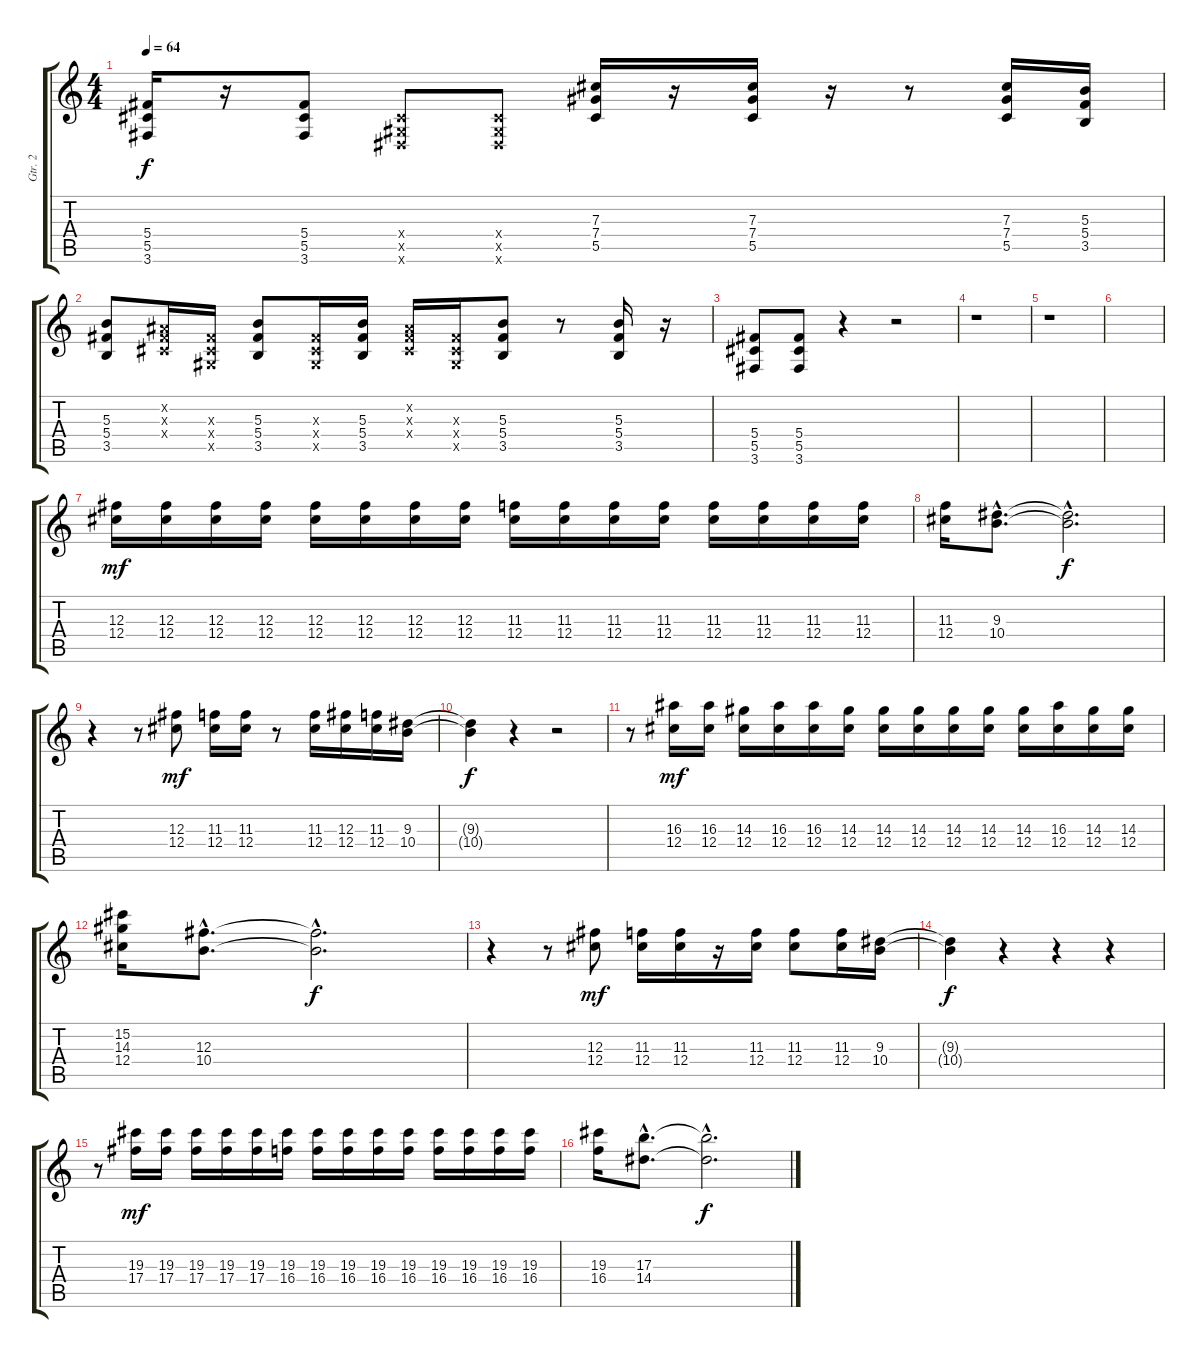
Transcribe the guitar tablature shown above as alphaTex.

\track ("Gtr. 2" "Gtr. 2") {instrument distortionguitar}
\staff {score tabs}
\tuning (Eb4 Bb3 Gb3 Db3 Ab2 Eb2) {hide}
\ts (4 4)
\tempo 64
\clef g2
\ks c
(5.4 5.5 3.6).16{dy f} r.16 (5.4 5.5 3.6).8 (0.4{x} 0.5{x} 0.6{x}).8 (0.4{x} 0.5{x} 0.6{x}).8 (7.3 7.4 5.5).16 r.16 (7.3 7.4 5.5).16 r.16 r.8 (7.3 7.4 5.5).16 (5.3 5.4 3.5).16 |
(5.3 5.4 3.5).8 (0.2{x} 0.3{x} 0.4{x}).16 (0.3{x} 0.4{x} 0.5{x}).16 (5.3 5.4 3.5).8 (0.3{x} 0.4{x} 0.5{x}).16 (5.3 5.4 3.5).16 (0.2{x} 0.3{x} 0.4{x}).16 (0.3{x} 0.4{x} 0.5{x}).16 (5.3 5.4 3.5).8 r.8 (5.3 5.4 3.5).16 r.16 |
(5.4 5.5 3.6).8 (5.4 5.5 3.6).8 r.4 r.2 |
r.1 |
r.1 |
|
(12.3 12.4).16{dy mf volume 13 instrument distortionguitar} (12.3 12.4).16 (12.3 12.4).16 (12.3 12.4).16 (12.3 12.4).16 (12.3 12.4).16 (12.3 12.4).16 (12.3 12.4).16 (11.3 12.4).16 (11.3 12.4).16 (11.3 12.4).16 (11.3 12.4).16 (11.3 12.4).16 (11.3 12.4).16 (11.3 12.4).16 (11.3 12.4).16 |
(11.3 12.4).16 (9.3{hac} 10.4{hac}).8{d volume 7} (9.3{hac t} 10.4{hac t}).2{d dy f} |
r.4 r.8 (12.3 12.4).8{dy mf volume 13} (11.3 12.4).16 (11.3 12.4).16 r.8 (11.3 12.4).16 (12.3 12.4).16 (11.3 12.4).16 (9.3 10.4).16 |
(9.3{t} 10.4{t}).4{dy f} r.4 r.2 |
r.8 (16.3 12.4).16{dy mf} (16.3 12.4).16 (14.3 12.4).16 (16.3 12.4).16 (16.3 12.4).16 (14.3 12.4).16 (14.3 12.4).16 (14.3 12.4).16 (14.3 12.4).16 (14.3 12.4).16 (14.3 12.4).16 (16.3 12.4).16 (14.3 12.4).16 (14.3 12.4).16 |
(15.2 14.3 12.4).16 (12.3{hac} 10.4{hac}).8{d volume 6} (12.3{hac t} 10.4{hac t}).2{d dy f} |
r.4 r.8 (12.3 12.4).8{dy mf volume 13} (11.3 12.4).16 (11.3 12.4).16 r.16 (11.3 12.4).16 (11.3 12.4).8 (11.3 12.4).16 (9.3 10.4).16 |
(9.3{t} 10.4{t}).4{dy f} r.4 r.4 r.4 |
r.8 (19.3 17.4).16{dy mf} (19.3 17.4).16 (19.3 17.4).16 (19.3 17.4).16 (19.3 17.4).16 (19.3 16.4).16 (19.3 16.4).16 (19.3 16.4).16 (19.3 16.4).16 (19.3 16.4).16 (19.3 16.4).16 (19.3 16.4).16 (19.3 16.4).16 (19.3 16.4).16 |
(19.3 16.4).16 (17.3{hac} 14.4{hac}).8{d} (17.3{hac t} 14.4{hac t}).2{d dy f}
